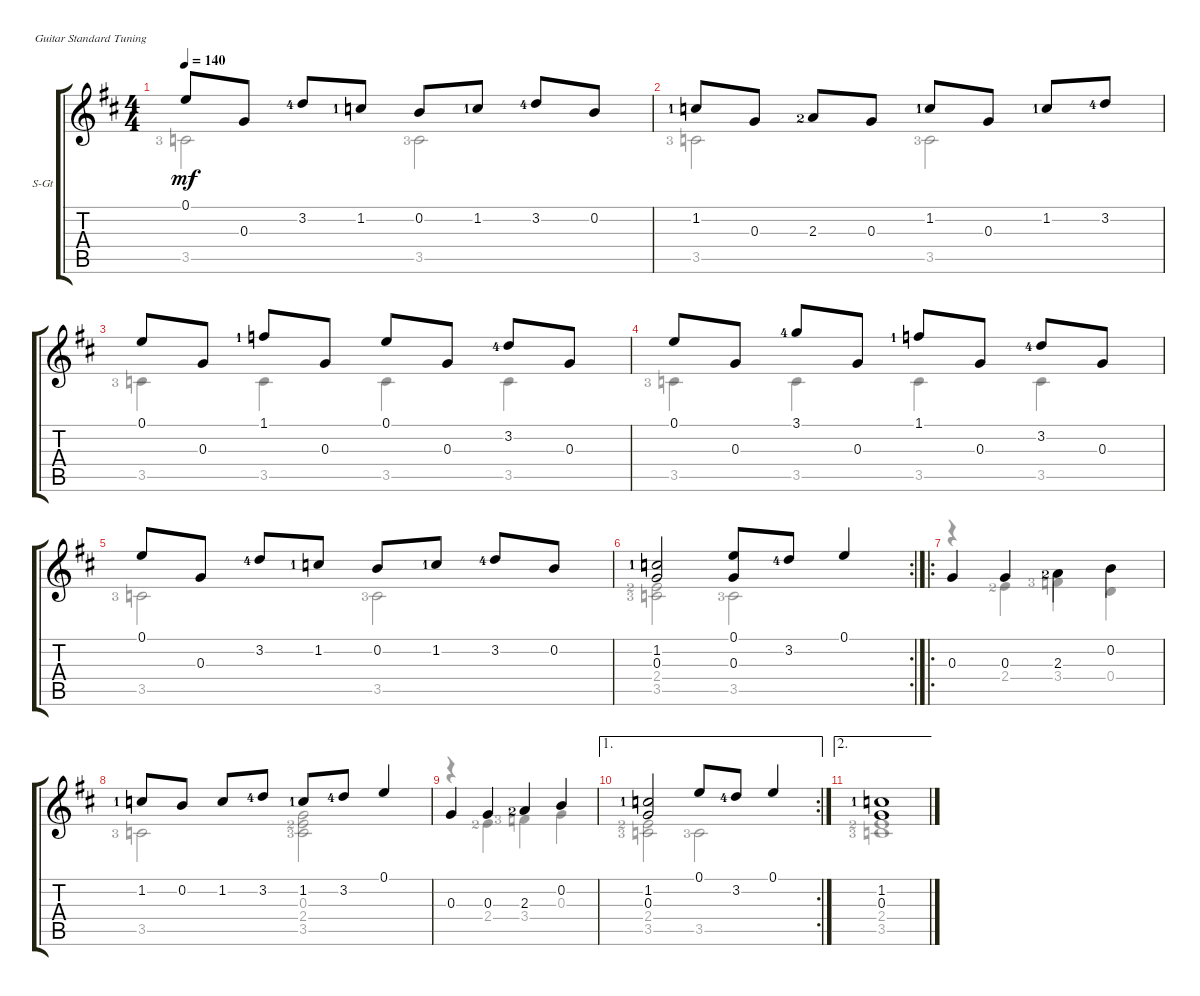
\defaultSystemsLayout 4
\bracketExtendMode groupsimilarinstruments
\firstSystemTrackNameOrientation horizontal
\otherSystemsTrackNameOrientation horizontal
\track ("Steel Guitar" "S-Gt") {instrument acousticguitarsteel}
\staff {score tabs}
\tuning (E4 B3 G3 D3 A2 E2)
\voice
\ts (4 4)
\tempo 140
\clef g2
\ks d
0.1.8{dy mf} 0.3.8 3.2{lf 5}.8 1.2{lf 2}.8 0.2.8 1.2{lf 2}.8 3.2{lf 5}.8 0.2.8 |
1.2{lf 2}.8 0.3.8 2.3{lf 3}.8 0.3.8 1.2{lf 2}.8 0.3.8 1.2{lf 2}.8 3.2{lf 5}.8 |
0.1.8 0.3.8 1.1{lf 2}.8 0.3.8 0.1.8 0.3.8 3.2{lf 5}.8 0.3.8 |
0.1.8 0.3.8 3.1{lf 5}.8 0.3.8 1.1{lf 2}.8 0.3.8 3.2{lf 5}.8 0.3.8 |
0.1.8 0.3.8 3.2{lf 5}.8 1.2{lf 2}.8 0.2.8 1.2{lf 2}.8 3.2{lf 5}.8 0.2.8 |
\rc 2
(1.2{lf 2} 0.3).2 (0.3 0.1).8 3.2{lf 5}.8 0.1.4 |
\ro
0.3.4 0.3.4 2.3{lf 3}.4 0.2.4{beam invert} |
1.2{lf 2}.8 0.2.8 1.2.8 3.2{lf 5}.8 1.2{lf 2}.8 3.2{lf 5}.8 0.1.4 |
0.3.4 0.3.4 2.3{lf 3}.4 0.2.4 |
\ae 1
\rc 2
(1.2{lf 2} 0.3).2 0.1.8 3.2{lf 5}.8 0.1.4 |
\ae 2
(1.2{lf 2} 0.3).1
\voice
\clef g2
\ottava regular
\simile none
\ks d
3.5{lf 4}.2{dy mf} 3.5{lf 4}.2 |
3.5{lf 4}.2 3.5{lf 4}.2 |
3.5{lf 4}.4 3.5.4 3.5.4 3.5.4 |
3.5{lf 4}.4 3.5.4 3.5.4 3.5.4 |
3.5{lf 4}.2 3.5{lf 4}.2 |
(3.5{lf 4} 2.4{lf 3}).2 3.5{lf 4}.2 |
r.4 2.4{lf 3}.4 3.4{lf 4}.4 0.4.4 |
3.5{lf 4}.2 (3.5{lf 4} 2.4{lf 3} 0.3).2 |
r.4 2.4{lf 3}.4 3.4{lf 4}.4 0.3.4 |
(2.4{lf 3} 3.5{lf 4}).2 3.5{lf 4}.2 |
(3.5{lf 4} 2.4{lf 3}).1
